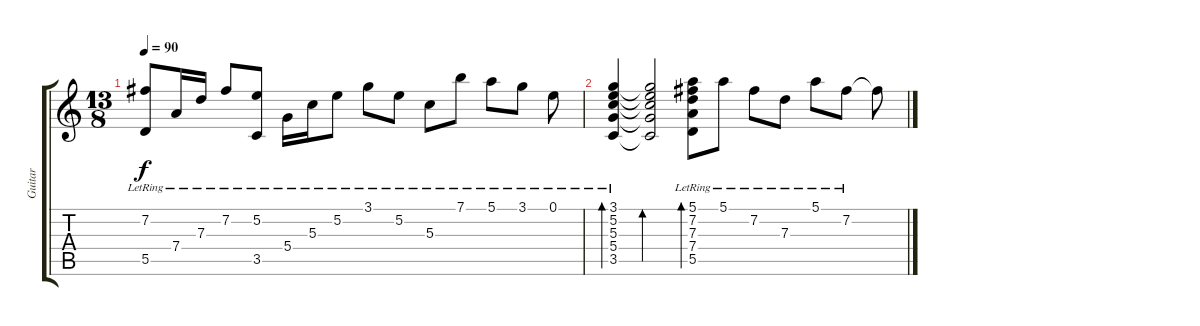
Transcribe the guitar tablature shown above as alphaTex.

\track ("Guitar" "Guitar") {instrument acousticguitarnylon}
\staff {score tabs}
\tuning (E4 B3 G3 D3 A2 E2) {hide}
\ts (13 8)
\tempo 90
\clef g2
\ks c
(7.2{lr} 5.5{lr}).8{dy f} 7.4{lr}.16 7.3{lr}.16 7.2{lr}.8 (5.2{lr} 3.5{lr}).8 5.4{lr}.16 5.3{lr}.16 5.2{lr}.8 3.1{lr}.8 5.2{lr}.8 5.3{lr}.8 7.1{lr}.8 5.1{lr}.8 3.1{lr}.8 0.1{lr}.8 |
(3.1{lr} 5.2{lr} 5.3{lr} 5.4{lr} 3.5{lr}).4{bd 240} (3.1{t} 5.2{t} 5.3{t} 5.4{t} 3.5{t}).2{bd 240} (5.1{lr} 7.2{lr} 7.3{lr} 7.4{lr} 5.5{lr}).8{bd 240} 5.1{lr}.8 7.2{lr}.8 7.3{lr}.8 5.1{lr}.8 7.2{lr}.8 7.2{t}.8
